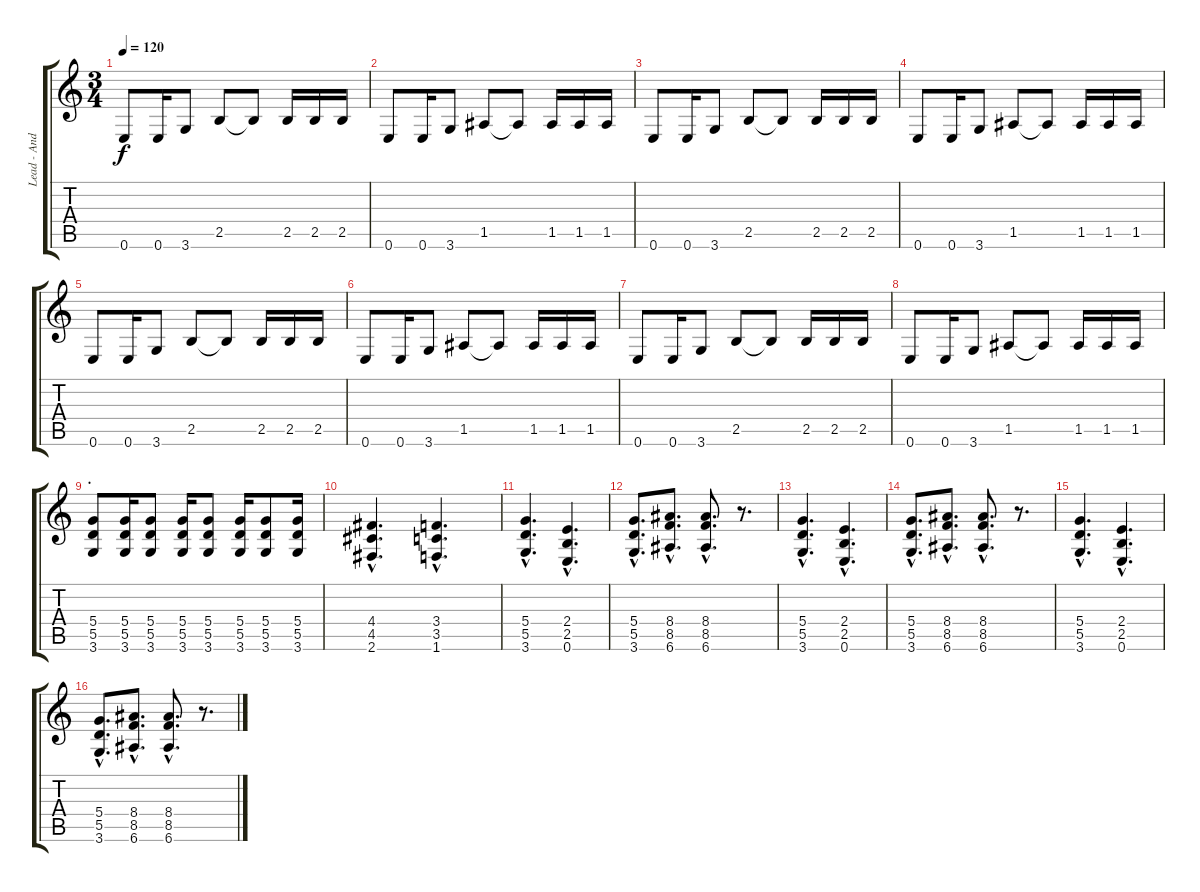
\track ("Lead - Andy" "Lead - And") {instrument distortionguitar}
\staff {score tabs}
\tuning (E4 B3 G3 D3 A2 E2) {hide}
\ts (3 4)
\tempo 120
\clef g2
\ks c
0.6.8{dy f} 0.6.16 3.6.8 2.5.8 2.5{t}.8 2.5.16 2.5.16 2.5.16 |
0.6.8 0.6.16 3.6.8 1.5.8 1.5{t}.8 1.5.16 1.5.16 1.5.16 |
0.6.8 0.6.16 3.6.8 2.5.8 2.5{t}.8 2.5.16 2.5.16 2.5.16 |
0.6.8 0.6.16 3.6.8 1.5.8 1.5{t}.8 1.5.16 1.5.16 1.5.16 |
0.6.8 0.6.16 3.6.8 2.5.8 2.5{t}.8 2.5.16 2.5.16 2.5.16 |
0.6.8 0.6.16 3.6.8 1.5.8 1.5{t}.8 1.5.16 1.5.16 1.5.16 |
0.6.8 0.6.16 3.6.8 2.5.8 2.5{t}.8 2.5.16 2.5.16 2.5.16 |
0.6.8 0.6.16 3.6.8 1.5.8 1.5{t}.8 1.5.16 1.5.16 1.5.16 |
\section ("" ".")
(5.4 5.5 3.6).8 (5.4 5.5 3.6).16 (5.4 5.5 3.6).8 (5.4 5.5 3.6).16 (5.4 5.5 3.6).8 (5.4 5.5 3.6).16 (5.4 5.5 3.6).8 (5.4 5.5 3.6).16 |
(4.4{hac} 4.5{hac} 2.6{hac}).4{d} (3.4{hac} 3.5{hac} 1.6{hac}).4{d} |
(5.4{hac} 5.5{hac} 3.6{hac}).4{d} (2.4{hac} 2.5{hac} 0.6{hac}).4{d} |
(5.4{hac} 5.5{hac} 3.6{hac}).8{d} (8.4{hac} 8.5{hac} 6.6{hac}).8{d} (8.4{hac} 8.5{hac} 6.6{hac}).8{d} r.8{d} |
(5.4{hac} 5.5{hac} 3.6{hac}).4{d} (2.4{hac} 2.5{hac} 0.6{hac}).4{d} |
(5.4{hac} 5.5{hac} 3.6{hac}).8{d} (8.4{hac} 8.5{hac} 6.6{hac}).8{d} (8.4{hac} 8.5{hac} 6.6{hac}).8{d} r.8{d} |
(5.4{hac} 5.5{hac} 3.6{hac}).4{d} (2.4{hac} 2.5{hac} 0.6{hac}).4{d} |
(5.4{hac} 5.5{hac} 3.6{hac}).8{d} (8.4{hac} 8.5{hac} 6.6{hac}).8{d} (8.4{hac} 8.5{hac} 6.6{hac}).8{d} r.8{d}
